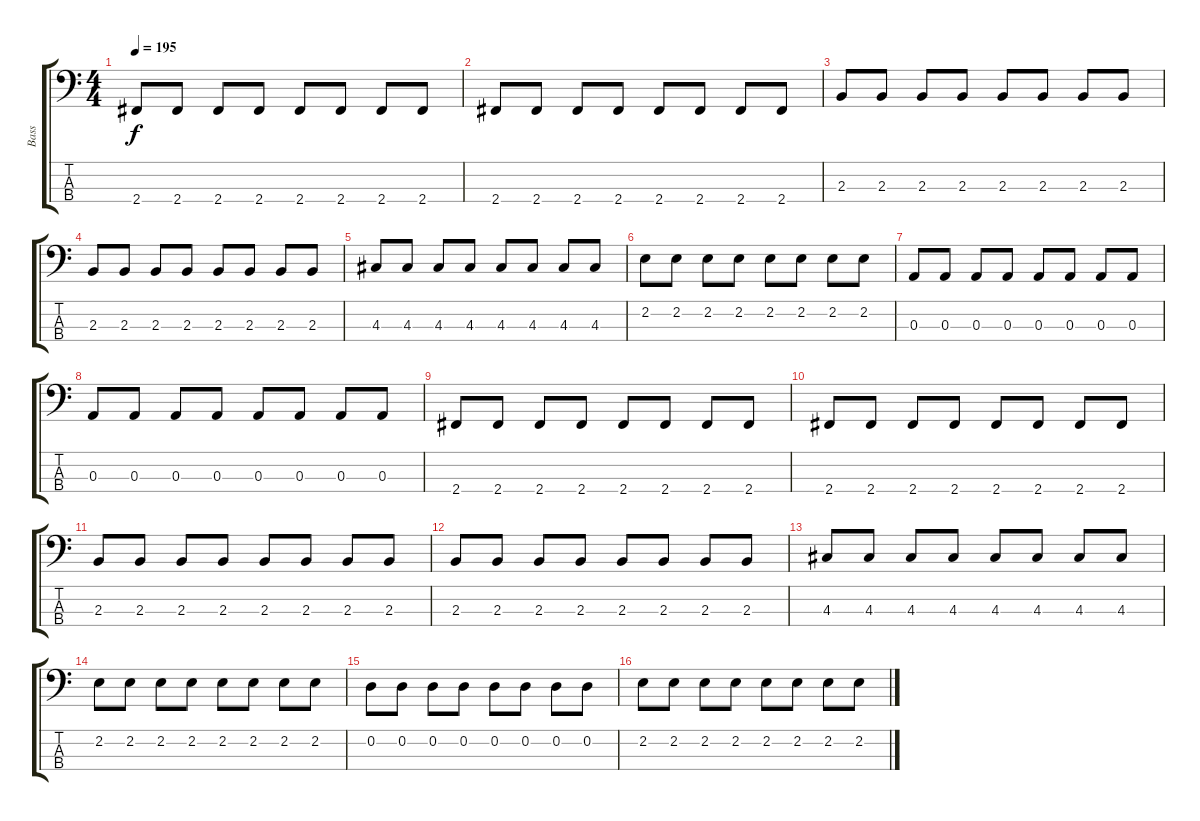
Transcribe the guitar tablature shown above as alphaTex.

\track ("Bass" "Bass") {instrument electricbasspick}
\staff {score tabs}
\tuning (G2 D2 A1 E1) {hide}
\ts (4 4)
\tempo 195
\clef f4
\ks c
2.4.8{dy f} 2.4.8 2.4.8 2.4.8 2.4.8 2.4.8 2.4.8 2.4.8 |
2.4.8 2.4.8 2.4.8 2.4.8 2.4.8 2.4.8 2.4.8 2.4.8 |
2.3.8 2.3.8 2.3.8 2.3.8 2.3.8 2.3.8 2.3.8 2.3.8 |
2.3.8 2.3.8 2.3.8 2.3.8 2.3.8 2.3.8 2.3.8 2.3.8 |
4.3.8 4.3.8 4.3.8 4.3.8 4.3.8 4.3.8 4.3.8 4.3.8 |
2.2.8 2.2.8 2.2.8 2.2.8 2.2.8 2.2.8 2.2.8 2.2.8 |
0.3.8 0.3.8 0.3.8 0.3.8 0.3.8 0.3.8 0.3.8 0.3.8 |
0.3.8 0.3.8 0.3.8 0.3.8 0.3.8 0.3.8 0.3.8 0.3.8 |
2.4.8 2.4.8 2.4.8 2.4.8 2.4.8 2.4.8 2.4.8 2.4.8 |
2.4.8 2.4.8 2.4.8 2.4.8 2.4.8 2.4.8 2.4.8 2.4.8 |
2.3.8 2.3.8 2.3.8 2.3.8 2.3.8 2.3.8 2.3.8 2.3.8 |
2.3.8 2.3.8 2.3.8 2.3.8 2.3.8 2.3.8 2.3.8 2.3.8 |
4.3.8 4.3.8 4.3.8 4.3.8 4.3.8 4.3.8 4.3.8 4.3.8 |
2.2.8 2.2.8 2.2.8 2.2.8 2.2.8 2.2.8 2.2.8 2.2.8 |
0.2.8 0.2.8 0.2.8 0.2.8 0.2.8 0.2.8 0.2.8 0.2.8 |
2.2.8 2.2.8 2.2.8 2.2.8 2.2.8 2.2.8 2.2.8 2.2.8
